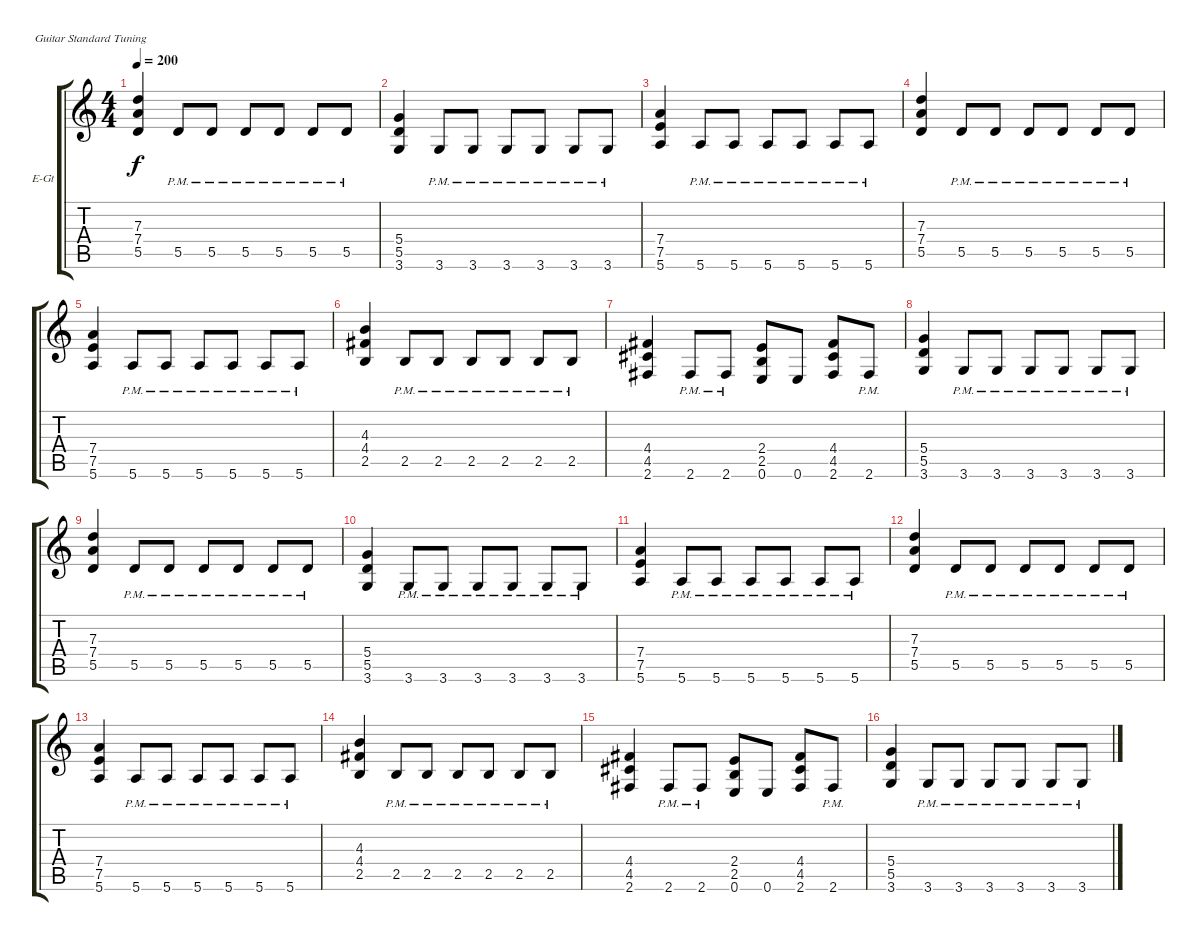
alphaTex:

\bracketExtendMode groupsimilarinstruments
\firstSystemTrackNameOrientation horizontal
\otherSystemsTrackNameOrientation horizontal
\track ("Rhythm" "E-Gt") {instrument distortionguitar}
\staff {score tabs}
\tuning (E4 B3 G3 D3 A2 E2)
\ts (4 4)
\tempo 200
\clef g2
\ks c
(7.3 7.4 5.5).4{dy f} 5.5{pm}.8 5.5{pm}.8 5.5{pm}.8 5.5{pm}.8 5.5{pm}.8 5.5{pm}.8 |
(5.4 5.5 3.6).4 3.6{pm}.8 3.6{pm}.8 3.6{pm}.8 3.6{pm}.8 3.6{pm}.8 3.6{pm}.8 |
(7.4 7.5 5.6).4 5.6{pm}.8 5.6{pm}.8 5.6{pm}.8 5.6{pm}.8 5.6{pm}.8 5.6{pm}.8 |
(7.3 7.4 5.5).4 5.5{pm}.8 5.5{pm}.8 5.5{pm}.8 5.5{pm}.8 5.5{pm}.8 5.5{pm}.8 |
(7.4 7.5 5.6).4 5.6{pm}.8 5.6{pm}.8 5.6{pm}.8 5.6{pm}.8 5.6{pm}.8 5.6{pm}.8 |
(4.3 4.4 2.5).4 2.5{pm}.8 2.5{pm}.8 2.5{pm}.8 2.5{pm}.8 2.5{pm}.8 2.5{pm}.8 |
(4.4 4.5 2.6).4 2.6{pm}.8 2.6{pm}.8 (2.4 2.5 0.6).8 0.6.8 (4.4 4.5 2.6).8 2.6{pm}.8 |
(5.4 5.5 3.6).4 3.6{pm}.8 3.6{pm}.8 3.6{pm}.8 3.6{pm}.8 3.6{pm}.8 3.6{pm}.8 |
(7.3 7.4 5.5).4 5.5{pm}.8 5.5{pm}.8 5.5{pm}.8 5.5{pm}.8 5.5{pm}.8 5.5{pm}.8 |
(5.4 5.5 3.6).4 3.6{pm}.8 3.6{pm}.8 3.6{pm}.8 3.6{pm}.8 3.6{pm}.8 3.6{pm}.8 |
(7.4 7.5 5.6).4 5.6{pm}.8 5.6{pm}.8 5.6{pm}.8 5.6{pm}.8 5.6{pm}.8 5.6{pm}.8 |
(7.3 7.4 5.5).4 5.5{pm}.8 5.5{pm}.8 5.5{pm}.8 5.5{pm}.8 5.5{pm}.8 5.5{pm}.8 |
(7.4 7.5 5.6).4 5.6{pm}.8 5.6{pm}.8 5.6{pm}.8 5.6{pm}.8 5.6{pm}.8 5.6{pm}.8 |
(4.3 4.4 2.5).4 2.5{pm}.8 2.5{pm}.8 2.5{pm}.8 2.5{pm}.8 2.5{pm}.8 2.5{pm}.8 |
(4.4 4.5 2.6).4 2.6{pm}.8 2.6{pm}.8 (2.4 2.5 0.6).8 0.6.8 (4.4 4.5 2.6).8 2.6{pm}.8 |
(5.4 5.5 3.6).4 3.6{pm}.8 3.6{pm}.8 3.6{pm}.8 3.6{pm}.8 3.6{pm}.8 3.6{pm}.8
